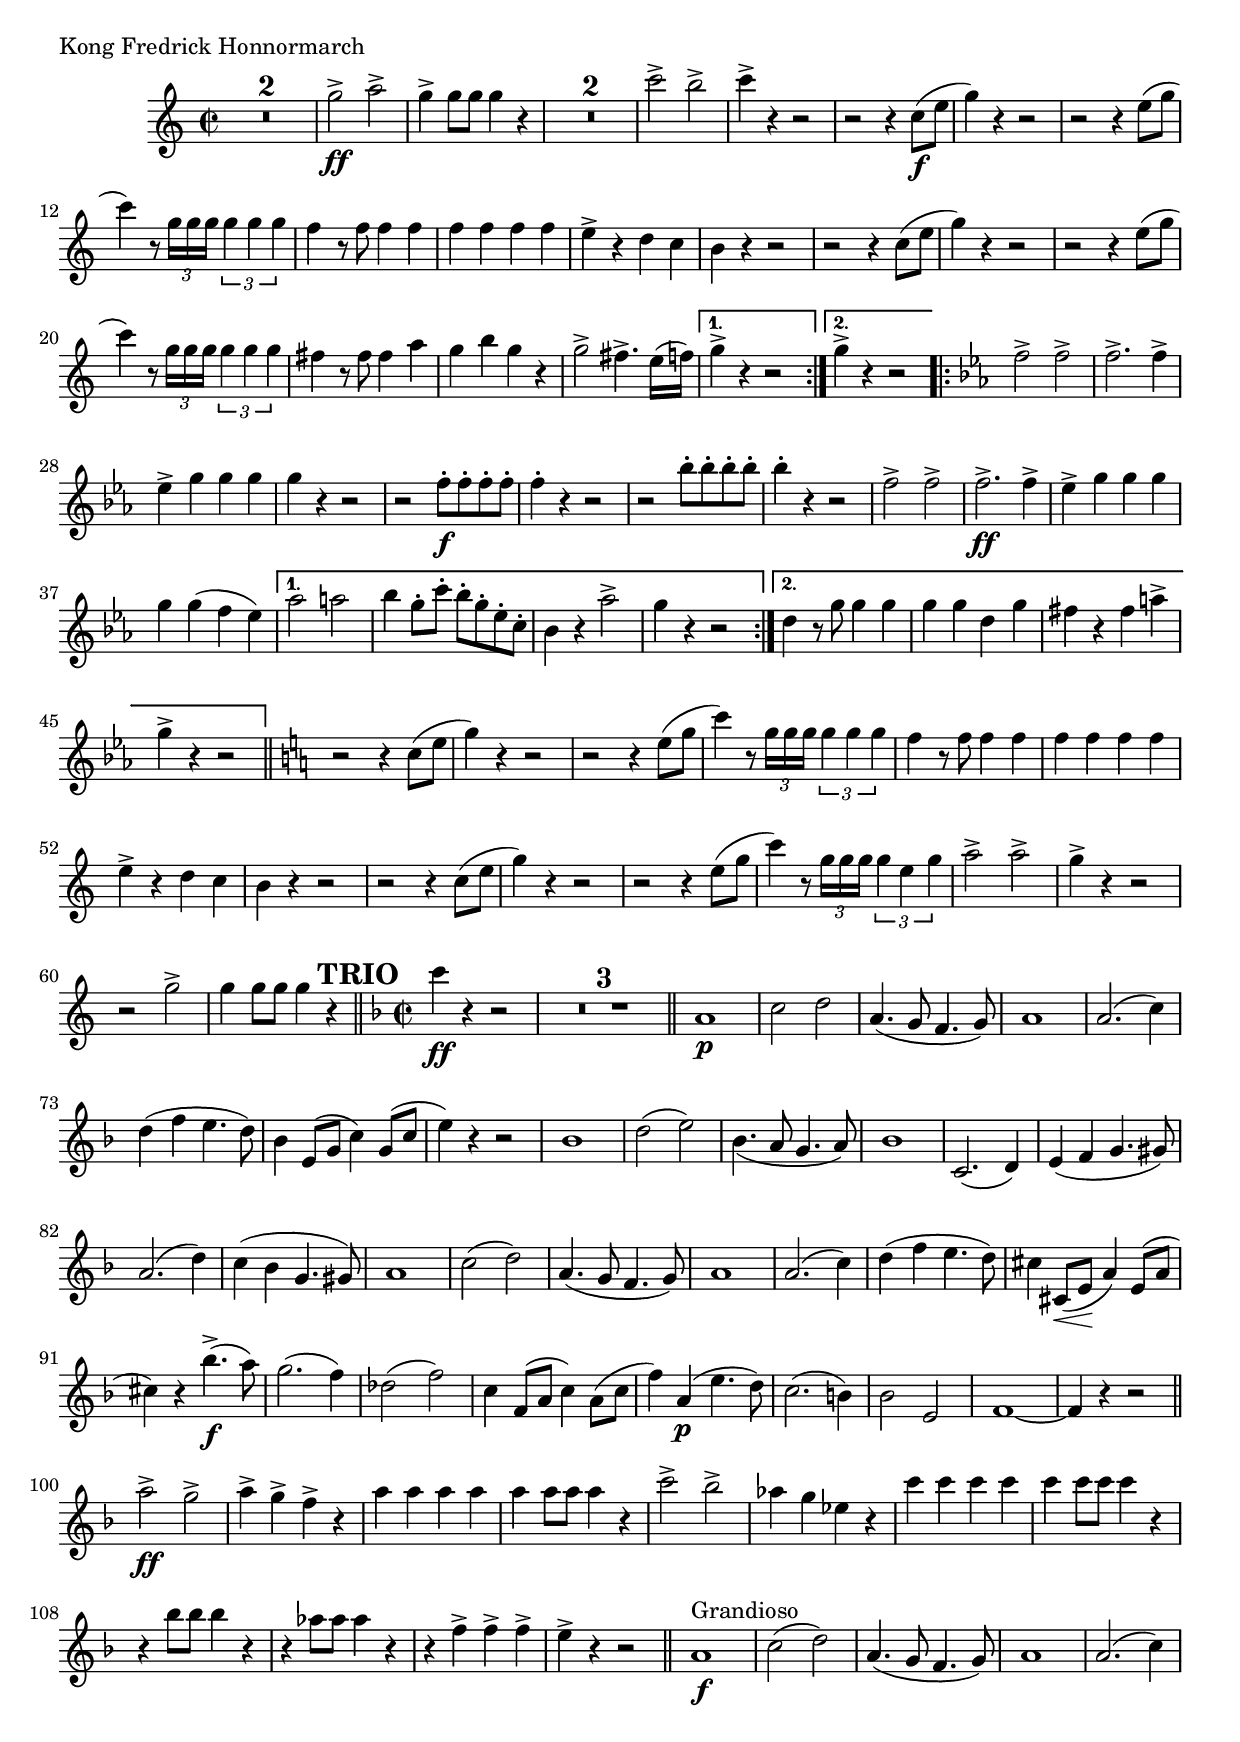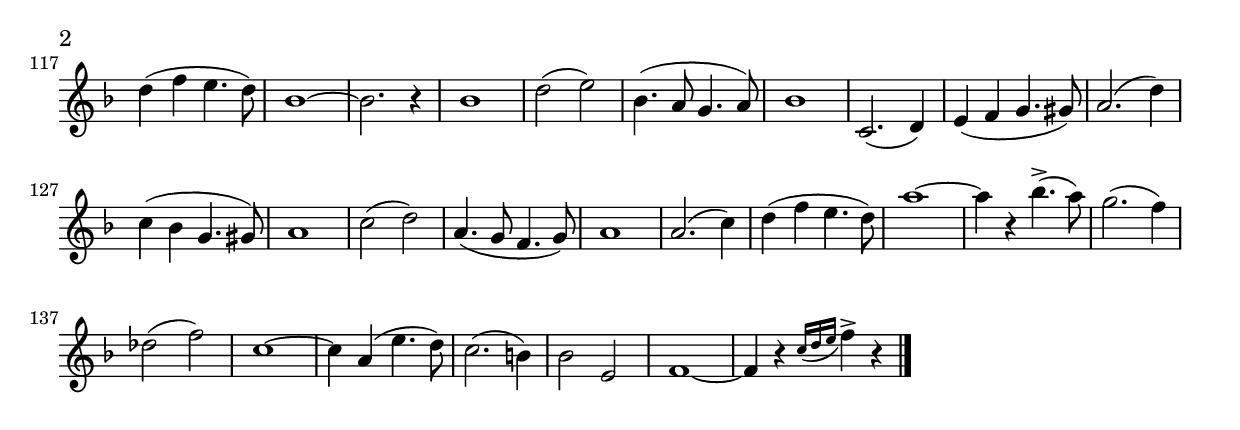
\version "2.18.0"
% When ready to include in collection: 1. Comment out version, paper, score 
%					  and book.
% 				       2. Create include file of relative and
%					  header.
#(allow-volta-hook "||")
%Comment out from here
%{
#(ly:set-option 'point-and-click #t)
#(set-default-paper-size "a4" 'portrait)
#(set-global-staff-size 18) % set staff-size when ready to print

\include "Marsch_format.ly"

%...to here
%}
  \score {

    % Svenska Polisens Marscher: 1. Kong Fredrick Honnormarch    
    \relative c'' { 
    	    \key c \major \time 2/2 
    	    \compressFullBarRests
    	    \set Score.markFormatter = #format-mark-box-letters
    	    
    \repeat volta 2 {  
    	    R1*2      | % 1
    	    g'2->  \ff a->       | % 3
    	    g4->  g8 g g4 r      | % 4
    	    R1*2      | % 5
    	    c2->  b->       | % 7
    	    c4->  r r2      | % 8
    	    r r4 c,8( \f e      | % 9
    	    g4) r r2      | % 10
    	    r r4 e8( g      | % 11
    	    c4) r8 \tuplet 3/2{g16 g g  } \tuplet 3/2{g4 g g  }      | % 12
    	    f4 r8 f f4 f      | % 13
    	    f f f f      | % 14
    	    e->  r d c      | % 15
    	    b r r2      | % 16
    	    r r4 c8( e      | % 17
    	    g4) r r2      | % 18
    	    r r4 e8( g      | % 19
    	    c4) r8 \tuplet 3/2{g16 g g  } \tuplet 3/2{g4 g g  }      | % 20
    	    fis4 r8 fis fis4 a      | % 21
    	    g b g r | % 22
    	    g2->  fis4.->  e16( f)  | % 23
    } % end of repeat except alternate endings
    	   \alternative {        
    	   	{g4->  r r2 | } % 24 close alt1
    	   	{g4->  r r2 | } % 25
    } %close alternatives
    
    \key es \major
    
    \repeat volta 2 { %startrep  
    	    f2->  f->       | % 26
    	    f2.->  f4->       | % 27
    	    ees->  g g g      | % 28
    	    g r r2      | % 29
    	    r f8-.  \f f-.  f-.  f-.       | % 30
    	    f4-.  r r2      | % 31
    	    r bes8-.  bes-.  bes-.  bes-.       | % 32
    	    bes4-.  r r2     | % 33
    	    f->  f->       | % 34
    	    f2.->\ff  f4->       | % 35
    	    ees->  g g g      | % 36
    	    g4 g( f ees)      | % 37
    } % end of repeat except alternate endings
    	    \alternative{
    	    	{aes2 a      | % 38
    	    	bes4 g8-.  c-.  bes-.  g-.  ees-.  c-.       | % 39
    	    	bes4 r aes'2-> | % 40
    	    	 g4 r r2      | % 41
    	    	}
    	    	{d4 r8 g g4 g      | % 42
    	    	g g d g      | % 43
    	    	fis r fis a->	| % 44
    	    	g4->  r r2 \bar "||"     | % 45
    	    	}
    	    } %close alternatives
    	    
    \key c \major 
    r2 r4 c,8( e      | % 46
    g4) r r2      | % 47
    r r4 e8( g      | % 48
    c4) r8 \tuplet 3/2{g16 g g  } \tuplet 3/2{g4 g g  }      | % 49
    f4 r8 f f4 f      | % 50
    f f f f      | % 51
    e->  r d c      | % 52
    b r r2      | % 53
    r r4 c8( e      | % 54
    g4) r r2      | % 55
    r r4 e8( g      | % 56
    c4) r8 \tuplet 3/2{g16 g g  } \tuplet 3/2{g4 e g  }      | % 57
    a2->  a->       | % 58
    g4->  r r2      | % 59
    r g->       | % 60
    g4 g8 g g4 r  \bar "||"    | % 61
    %barkeysig: 
    \key f \major 
    %bartimesig: 
    \time 2/2 
    \mark \markup {\bold  "TRIO"}
    c4 \ff r r2      | % 62
    R1*3      | % 63 
    \bar "||"     | % 65
    a, \p      | % 66
    c2 d      | % 67
    a4.( g8 f4. g8)      | % 68
    a1      | % 69
    a2.( c4)      | % 70
    d( f e4. d8)      | % 71
    bes4 e,8( g c4) g8( c      | % 72
    e4) r r2      | % 73
    bes1      | % 74
    d2( e)      | % 75
    bes4._( a8 g4. a8)      | % 76
    bes1      | % 77
    c,2.( d4)      | % 78
    e( f g4. gis8)      | % 79
    a2.( d4)      | % 80
    c( bes g4. gis8)      | % 81
    a1      | % 82
    c2( d)      | % 83
    a4.( g8 f4. g8)      | % 84
    a1      | % 85
    a2.( c4)      | % 86
    d( f e4. d8)      | % 87
    cis4 cis,8( \< e \! a4) e8( a      | % 88
    cis4) r bes'4.-> ( \f a8)      | % 89
    g2.( f4)      | % 90
    des2( f)      | % 91
    c4 f,8( a c4) a8( c      | % 92
    f4) a,( \p e'4. d8)      | % 93
    c2.( b4)      | % 94
    bes2 e,      | % 95
    f1~    | % 96
    f4 r r2 \bar "||"      | % 97
    a'->  \ff g->       | % 98
    a4->  g->  f->  r      | % 99
    a a a a      | % 100
    a a8 a a4 r      | % 101
    c2->  bes->       | % 102
    aes4 g ees r      | % 103
    c' c c c      | % 104
    c c8 c c4 r      | % 105
    r bes8 bes bes4 r      | % 106
    r aes8 aes aes4 r      | % 107
    r f->  f->  f->     | % 108
    e4->  r r2 \bar "||"     | % 109
    a,1 \f ^\markup {\upright  "Grandioso"}      | % 110
    c2( d)      | % 111
    a4.( g8 f4. g8)      | % 112
    a1      | % 113
    a2.( c4)      | % 114
    d( f e4. d8)      | % 115
    bes1~      | % 116
    bes2. r4      | % 117
    bes1      | % 118
    d2( e)      | % 119
    bes4.( a8 g4. a8)      | % 120
    bes1      | % 121
    c,2.( d4)      | % 122
    e( f g4. gis8)      | % 123
    a2.( d4)      | % 124
    c( bes g4. gis8)      | % 125
    a1      | % 126
    c2( d)      | % 127
    a4.( g8 f4. g8)      | % 128
    a1      | % 129
    a2.( c4)      | % 130
    d( f e4. d8)      | % 131
    a'1~      | % 132
    a4 r bes4.-> ( a8)      | % 133
    g2.( f4)      | % 134
    des2( f)      | % 135
    c1~      | % 136
    c4 a( e'4. d8)      | % 137
    c2.( b4)      | % 138
    bes2 e,      | % 139
    f1~     | % 140
    f4 r \grace{\stemUp c'16(  [ d e  ]  } \stemNeutral f4-> ) r \bar "|."
    
    }%end relative
    \header {
    	    piece = "Kong Fredrick Honnormarch"
    	    composer = "Kai Neilsen"
    	}
    	\layout {ragged-last = ##t
    	}
  }%end score
